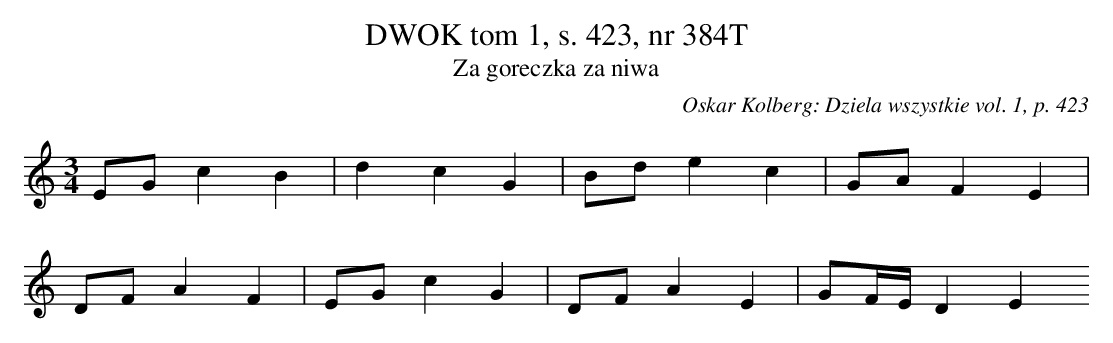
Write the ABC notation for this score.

X:1
T: DWOK tom 1, s. 423, nr 384T
T: Za goreczka za niwa
O: Oskar Kolberg: Dziela wszystkie vol. 1, p. 423
M: 3/4
L: 1/16
K: C
E2G2c4B4 | d4c4G4 | B2d2e4c4 | G2A2F4E4 |
D2F2A4F4 | E2G2c4G4 | D2F2A4E4 | G2FED4E4
